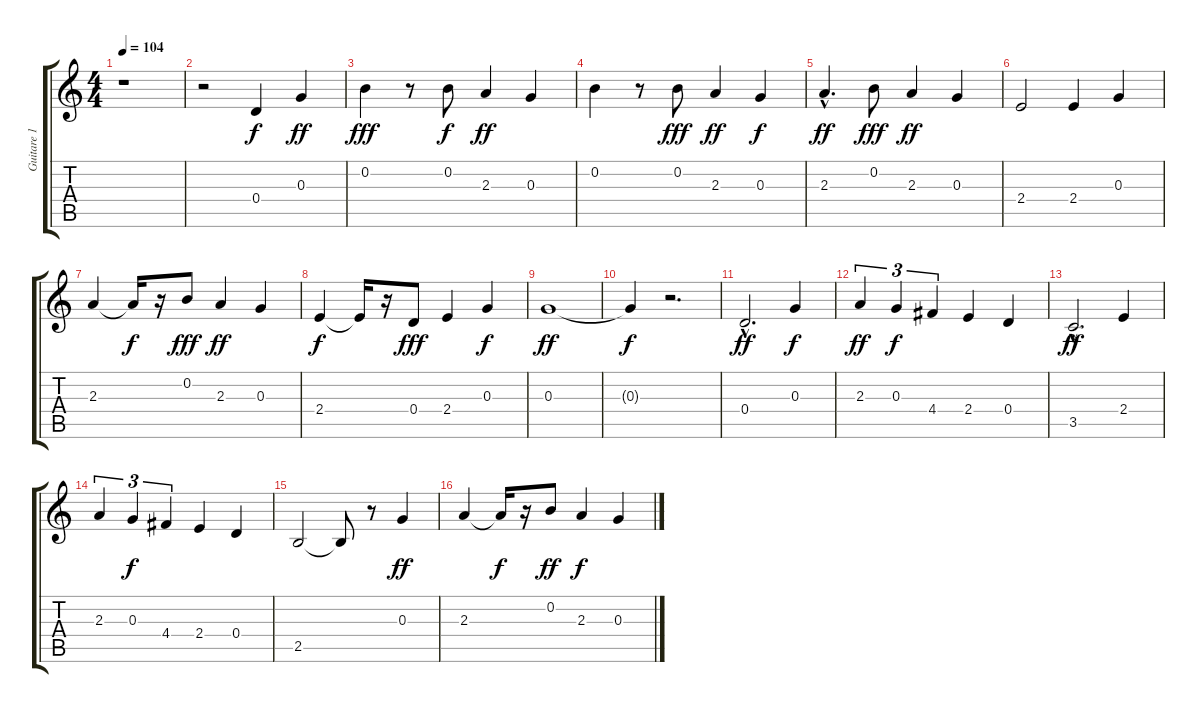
\track ("Guitare 1" "Guitare 1") {instrument electricguitarjazz}
\staff {score tabs}
\tuning (E4 B3 G3 D3 A2 E2) {hide}
\ts (4 4)
\tempo 104
\clef g2
\ks c
r.1{dy f instrument electricguitarjazz} |
r.2 0.4.4 0.3.4{dy ff} |
0.2.4{dy fff} r.8 0.2.8{dy f} 2.3.4{dy ff} 0.3.4 |
0.2.4 r.8 0.2.8{dy fff} 2.3.4{dy ff} 0.3.4{dy f} |
2.3{hac}.4{d dy ff} 0.2.8{dy fff} 2.3.4{dy ff} 0.3.4 |
2.4.2 2.4.4 0.3.4 |
2.3.4 2.3{t}.16{dy f} r.16 0.2.8{dy fff} 2.3.4{dy ff} 0.3.4 |
2.4.4{dy f} 2.4{t}.16 r.16 0.4.8{dy fff} 2.4.4 0.3.4{dy f} |
0.3.1{dy ff} |
0.3{t}.4{dy f} r.2{d} |
0.4{hac}.2{d dy ff} 0.3.4{dy f} |
2.3.4{tu (3 2) dy ff} 0.3.4{tu (3 2) dy f} 4.4.4{tu (3 2)} 2.4.4 0.4.4 |
3.5{hac}.2{d dy ff} 2.4.4 |
2.3.4{tu (3 2)} 0.3.4{tu (3 2) dy f} 4.4.4{tu (3 2)} 2.4.4 0.4.4 |
2.5.2 2.5{t}.8 r.8 0.3.4{dy ff} |
2.3.4 2.3{t}.16{dy f} r.16 0.2.8{dy ff} 2.3.4{dy f} 0.3.4
